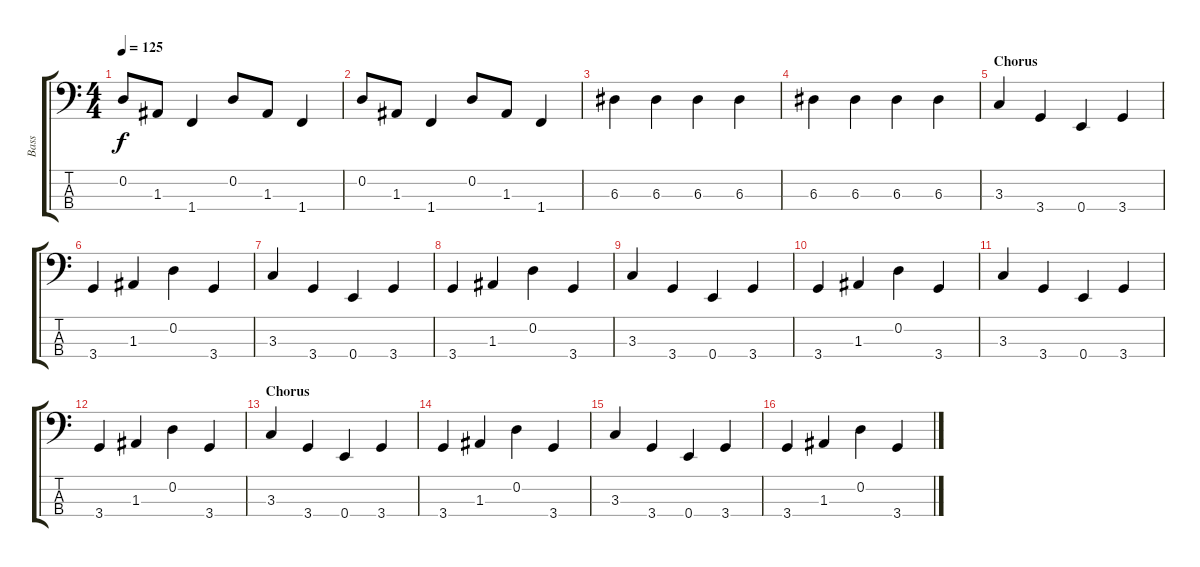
\track ("Bass" "Bass") {instrument slapbass2}
\staff {score tabs}
\tuning (G2 D2 A1 E1) {hide}
\ts (4 4)
\tempo 125
\clef f4
\ks c
0.2.8{dy f} 1.3.8 1.4.4 0.2.8 1.3.8 1.4.4 |
0.2.8 1.3.8 1.4.4 0.2.8 1.3.8 1.4.4 |
6.3.4 6.3.4 6.3.4 6.3.4 |
6.3.4 6.3.4 6.3.4 6.3.4 |
\section ("" "Chorus")
3.3.4 3.4.4 0.4.4 3.4.4 |
3.4.4 1.3.4 0.2.4 3.4.4 |
3.3.4 3.4.4 0.4.4 3.4.4 |
3.4.4 1.3.4 0.2.4 3.4.4 |
3.3.4 3.4.4 0.4.4 3.4.4 |
3.4.4 1.3.4 0.2.4 3.4.4 |
3.3.4 3.4.4 0.4.4 3.4.4 |
3.4.4 1.3.4 0.2.4 3.4.4 |
\section ("" "Chorus")
3.3.4 3.4.4 0.4.4 3.4.4 |
3.4.4 1.3.4 0.2.4 3.4.4 |
3.3.4 3.4.4 0.4.4 3.4.4 |
3.4.4 1.3.4 0.2.4 3.4.4
